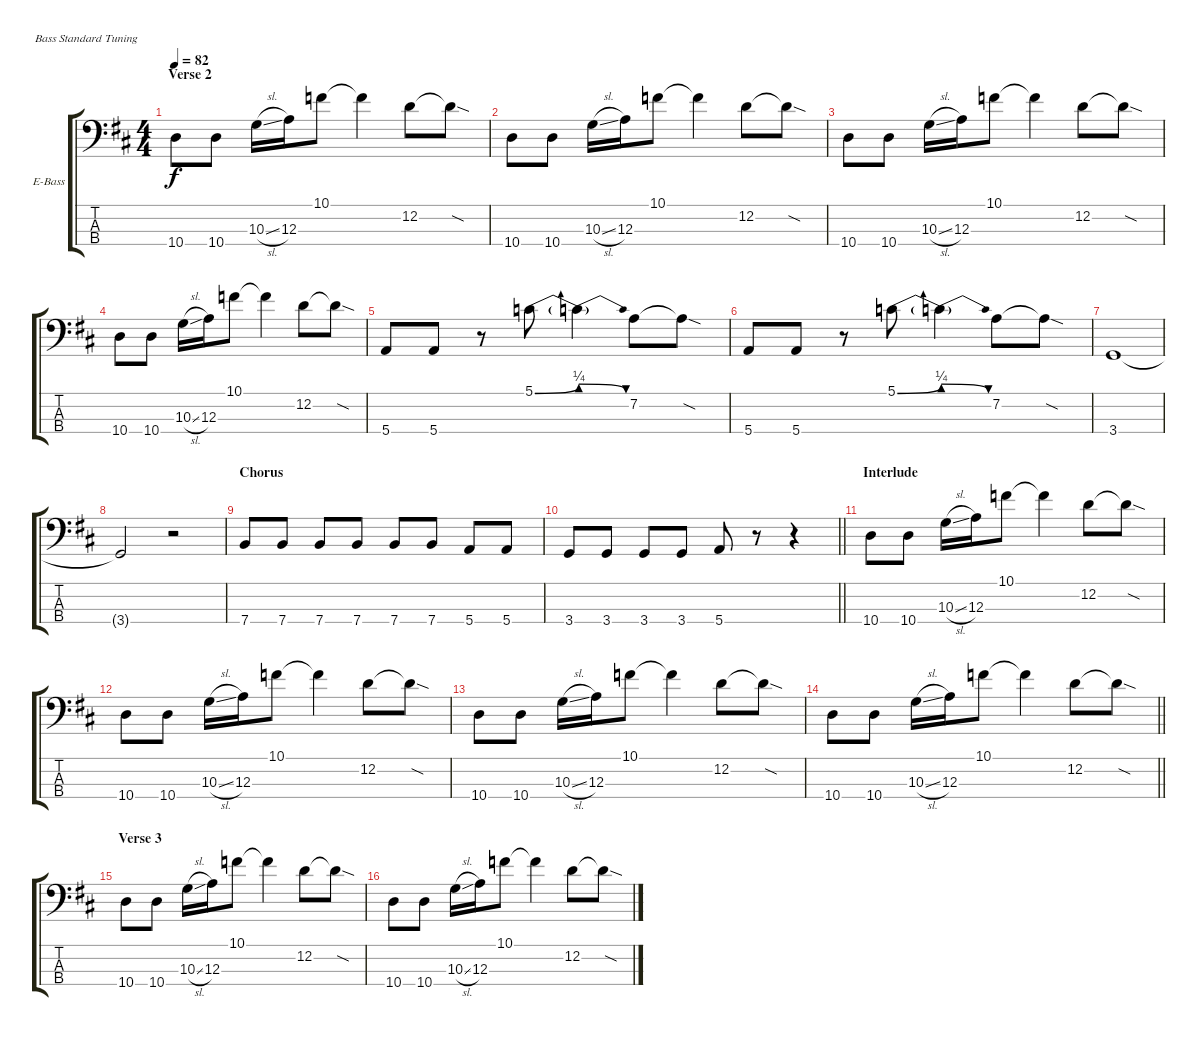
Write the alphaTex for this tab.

\bracketExtendMode groupsimilarinstruments
\firstSystemTrackNameOrientation horizontal
\otherSystemsTrackNameOrientation horizontal
\track ("Track 5" "E-Bass") {instrument electricbassfinger}
\staff {score tabs}
\tuning (G2 D2 A1 E1)
\ts (4 4)
\section ("" "Verse 2")
\tempo 82
\clef f4
\ks d
10.4.8{dy f} 10.4.8 10.3{sl}.16 12.3.16 10.1.8 10.1{t}.4 12.2.8 12.2{sod t}.8 |
10.4.8 10.4.8 10.3{sl}.16 12.3.16 10.1.8 10.1{t}.4 12.2.8 12.2{sod t}.8 |
10.4.8 10.4.8 10.3{sl}.16 12.3.16 10.1.8 10.1{t}.4 12.2.8 12.2{sod t}.8 |
10.4.8 10.4.8 10.3{sl}.16 12.3.16 10.1.8 10.1{t}.4 12.2.8 12.2{sod t}.8 |
5.4.8 5.4.8 r.8 5.1{be (bend 0 0 60 1)}.8 5.1{be (release 0 1 60 0) t}.4 7.2.8 7.2{sod t}.8 |
5.4.8 5.4.8 r.8 5.1{be (bend 0 0 60 1)}.8 5.1{be (release 0 1 60 0) t}.4 7.2.8 7.2{sod t}.8 |
3.4.1 |
3.4{t}.2 r.2 |
\section ("" "Chorus")
7.4.8 7.4.8 7.4.8 7.4.8 7.4.8 7.4.8 5.4.8 5.4.8 |
\barLineRight lightlight
3.4.8 3.4.8 3.4.8 3.4.8 5.4.8 r.8 r.4 |
\section ("" "Interlude")
10.4.8 10.4.8 10.3{sl}.16 12.3.16 10.1.8 10.1{t}.4 12.2.8 12.2{sod t}.8 |
10.4.8 10.4.8 10.3{sl}.16 12.3.16 10.1.8 10.1{t}.4 12.2.8 12.2{sod t}.8 |
10.4.8 10.4.8 10.3{sl}.16 12.3.16 10.1.8 10.1{t}.4 12.2.8 12.2{sod t}.8 |
\barLineRight lightlight
10.4.8 10.4.8 10.3{sl}.16 12.3.16 10.1.8 10.1{t}.4 12.2.8 12.2{sod t}.8 |
\section ("" "Verse 3")
10.4.8 10.4.8 10.3{sl}.16 12.3.16 10.1.8 10.1{t}.4 12.2.8 12.2{sod t}.8 |
10.4.8 10.4.8 10.3{sl}.16 12.3.16 10.1.8 10.1{t}.4 12.2.8 12.2{sod t}.8
